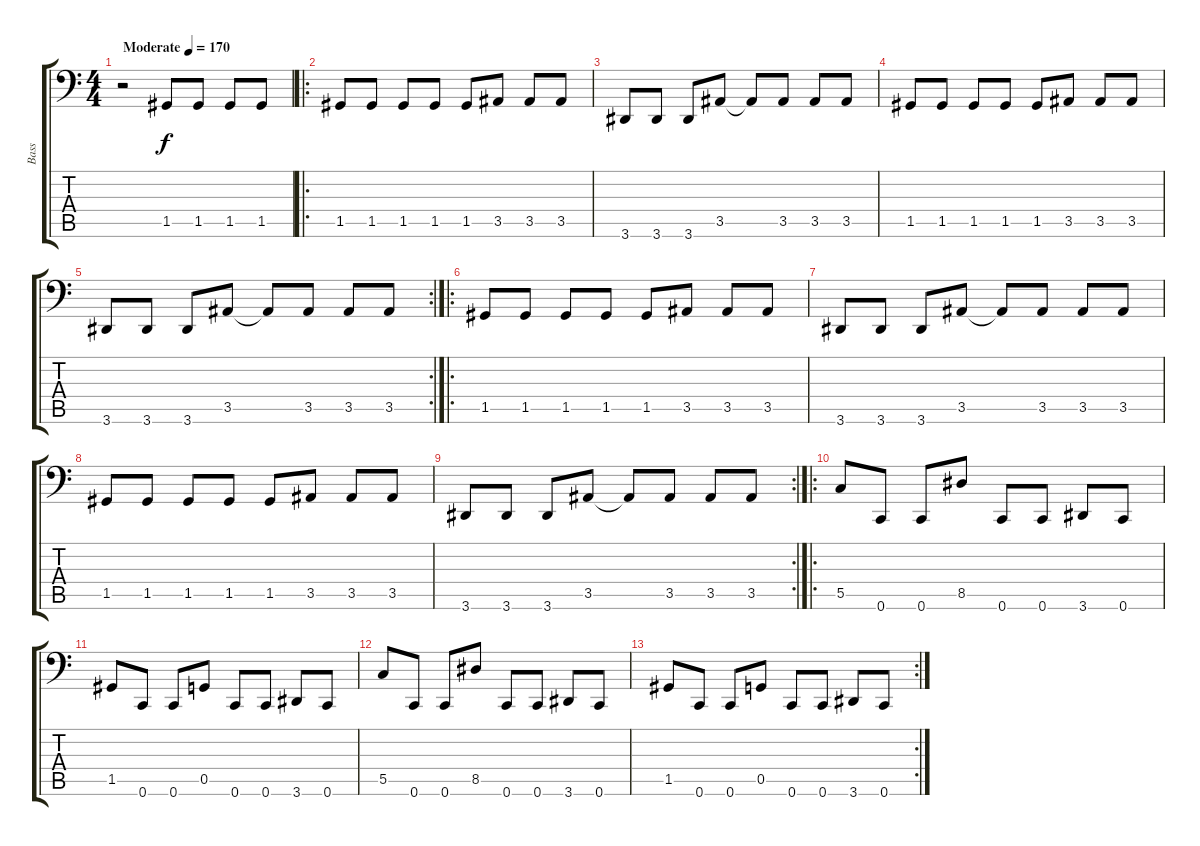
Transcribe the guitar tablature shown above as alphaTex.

\track ("Bass" "Bass") {instrument electricbasspick}
\staff {score tabs}
\tuning (D3 A2 F2 C2 G1 C1) {hide}
\ts (4 4)
\tempo (170 "Moderate")
\clef f4
\ks c
r.2{dy f instrument electricbasspick} 1.5.8 1.5.8 1.5.8 1.5.8 |
\ro
1.5.8 1.5.8 1.5.8 1.5.8 1.5.8 3.5.8 3.5.8 3.5.8 |
3.6.8 3.6.8 3.6.8 3.5.8 3.5{t}.8 3.5.8 3.5.8 3.5.8 |
1.5.8 1.5.8 1.5.8 1.5.8 1.5.8 3.5.8 3.5.8 3.5.8 |
\rc 2
3.6.8 3.6.8 3.6.8 3.5.8 3.5{t}.8 3.5.8 3.5.8 3.5.8 |
\ro
1.5.8 1.5.8 1.5.8 1.5.8 1.5.8 3.5.8 3.5.8 3.5.8 |
3.6.8 3.6.8 3.6.8 3.5.8 3.5{t}.8 3.5.8 3.5.8 3.5.8 |
1.5.8 1.5.8 1.5.8 1.5.8 1.5.8 3.5.8 3.5.8 3.5.8 |
\rc 2
3.6.8 3.6.8 3.6.8 3.5.8 3.5{t}.8 3.5.8 3.5.8 3.5.8 |
\ro
5.5.8 0.6.8 0.6.8 8.5.8 0.6.8 0.6.8 3.6.8 0.6.8 |
1.5.8 0.6.8 0.6.8 0.5.8 0.6.8 0.6.8 3.6.8 0.6.8 |
5.5.8 0.6.8 0.6.8 8.5.8 0.6.8 0.6.8 3.6.8 0.6.8 |
\rc 2
1.5.8 0.6.8 0.6.8 0.5.8 0.6.8 0.6.8 3.6.8 0.6.8
